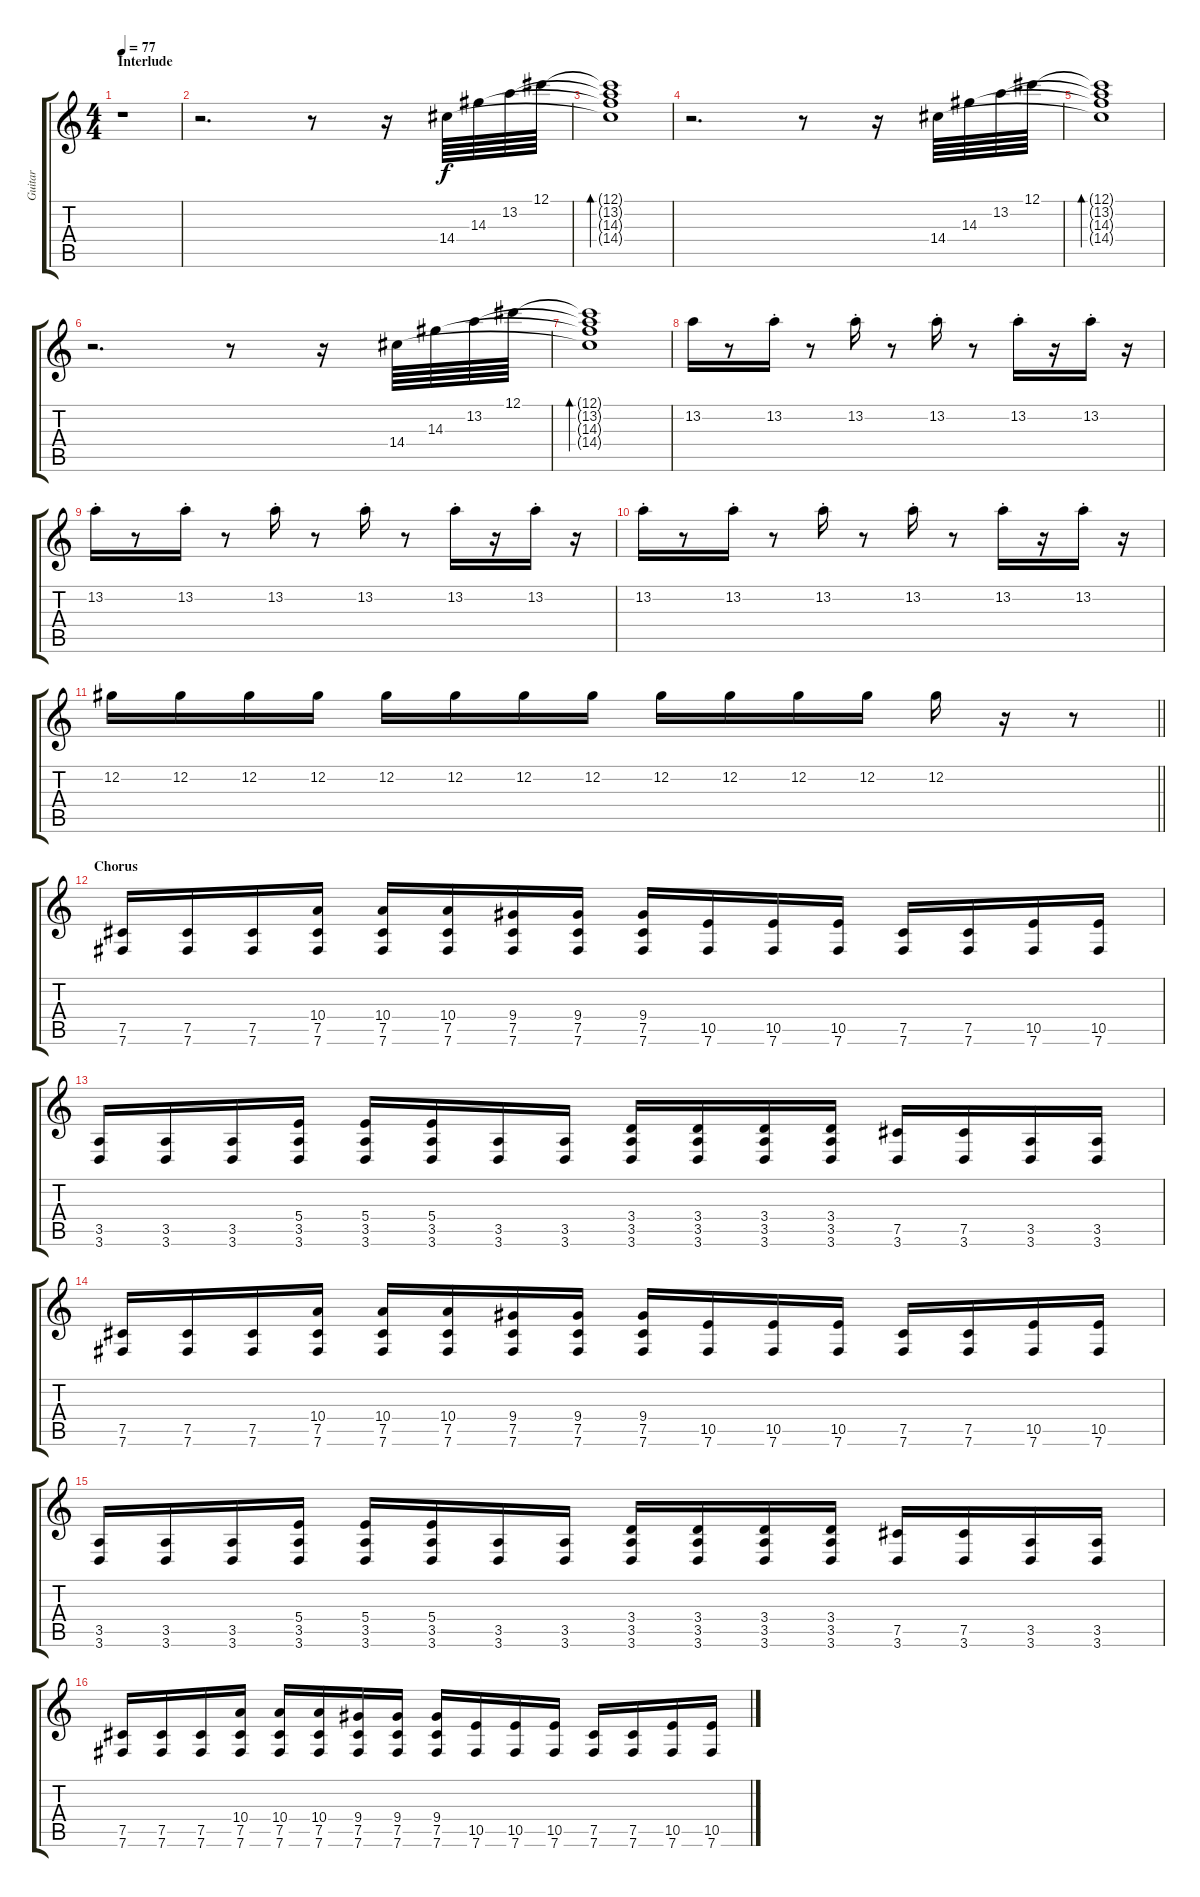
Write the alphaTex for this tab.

\track ("Guitar" "Guitar") {instrument distortionguitar}
\staff {score tabs}
\tuning (Db4 Ab3 E3 B2 Gb2 B1) {hide}
\ts (4 4)
\section ("" "Interlude")
\tempo 77
\clef g2
\ks c
r.1{dy f} |
r.2{d} r.8 r.16 14.4.64{instrument electricguitarclean} 14.3.64 13.2.64 12.1.64 |
(12.1{t} 13.2{t} 14.3{t} 14.4{t}).1{bd 240} |
r.2{d} r.8 r.16 14.4.64 14.3.64 13.2.64 12.1.64 |
(12.1{t} 13.2{t} 14.3{t} 14.4{t}).1{bd 240} |
r.2{d} r.8 r.16 14.4.64 14.3.64 13.2.64 12.1.64 |
(12.1{t} 13.2{t} 14.3{t} 14.4{t}).1{bd 240} |
13.2.16{volume 0 instrument distortionguitar} r.8{volume 12} 13.2{st}.16 r.8 13.2{st}.16 r.8 13.2{st}.16 r.8 13.2{st}.16 r.16 13.2{st}.16 r.16 |
13.2{st}.16 r.8 13.2{st}.16 r.8 13.2{st}.16 r.8 13.2{st}.16 r.8 13.2{st}.16 r.16 13.2{st}.16 r.16 |
13.2{st}.16 r.8 13.2{st}.16 r.8 13.2{st}.16 r.8 13.2{st}.16 r.8 13.2{st}.16 r.16 13.2{st}.16 r.16 |
\barLineRight lightlight
12.2.16 12.2.16 12.2.16 12.2.16 12.2.16 12.2.16 12.2.16 12.2.16 12.2.16 12.2.16 12.2.16 12.2.16 12.2.16 r.16 r.8 |
\section ("" "Chorus")
(7.5 7.6).16 (7.5 7.6).16 (7.5 7.6).16 (10.4 7.5 7.6).16 (10.4 7.5 7.6).16 (10.4 7.5 7.6).16 (9.4 7.5 7.6).16 (9.4 7.5 7.6).16 (9.4 7.5 7.6).16 (10.5 7.6).16 (10.5 7.6).16 (10.5 7.6).16 (7.5 7.6).16 (7.5 7.6).16 (10.5 7.6).16 (10.5 7.6).16 |
(3.5 3.6).16 (3.5 3.6).16 (3.5 3.6).16 (5.4 3.5 3.6).16 (5.4 3.5 3.6).16 (5.4 3.5 3.6).16 (3.5 3.6).16 (3.5 3.6).16 (3.4 3.5 3.6).16 (3.4 3.5 3.6).16 (3.4 3.5 3.6).16 (3.4 3.5 3.6).16 (7.5 3.6).16 (7.5 3.6).16 (3.5 3.6).16 (3.5 3.6).16 |
(7.5 7.6).16 (7.5 7.6).16 (7.5 7.6).16 (10.4 7.5 7.6).16 (10.4 7.5 7.6).16 (10.4 7.5 7.6).16 (9.4 7.5 7.6).16 (9.4 7.5 7.6).16 (9.4 7.5 7.6).16 (10.5 7.6).16 (10.5 7.6).16 (10.5 7.6).16 (7.5 7.6).16 (7.5 7.6).16 (10.5 7.6).16 (10.5 7.6).16 |
(3.5 3.6).16 (3.5 3.6).16 (3.5 3.6).16 (5.4 3.5 3.6).16 (5.4 3.5 3.6).16 (5.4 3.5 3.6).16 (3.5 3.6).16 (3.5 3.6).16 (3.4 3.5 3.6).16 (3.4 3.5 3.6).16 (3.4 3.5 3.6).16 (3.4 3.5 3.6).16 (7.5 3.6).16 (7.5 3.6).16 (3.5 3.6).16 (3.5 3.6).16 |
(7.5 7.6).16 (7.5 7.6).16 (7.5 7.6).16 (10.4 7.5 7.6).16 (10.4 7.5 7.6).16 (10.4 7.5 7.6).16 (9.4 7.5 7.6).16 (9.4 7.5 7.6).16 (9.4 7.5 7.6).16 (10.5 7.6).16 (10.5 7.6).16 (10.5 7.6).16 (7.5 7.6).16 (7.5 7.6).16 (10.5 7.6).16 (10.5 7.6).16
